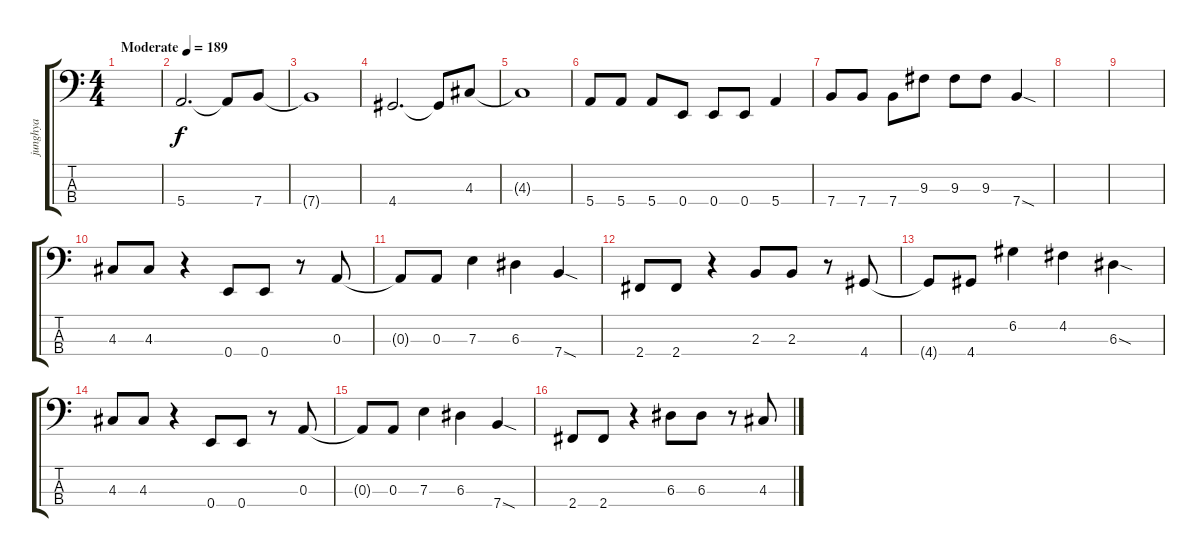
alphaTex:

\track ("junghya" "junghya") {instrument electricbassfinger}
\staff {score tabs}
\tuning (G2 D2 A1 E1) {hide}
\ts (4 4)
\tempo (189 "Moderate")
\clef f4
\ks c
|
5.4.2{d} 5.4{t}.8 7.4.8 |
7.4{t}.1 |
4.4.2{d} 4.4{t}.8 4.3.8 |
4.3{t}.1 |
5.4.8 5.4.8 5.4.8 0.4.8 0.4.8 0.4.8 5.4.4 |
7.4.8 7.4.8 7.4.8 9.3.8 9.3.8 9.3.8 7.4{sod}.4 |
|
|
4.3.8 4.3.8 r.4 0.4.8 0.4.8 r.8 0.3.8 |
0.3{t}.8 0.3.8 7.3.4 6.3.4 7.4{sod}.4 |
2.4.8 2.4.8 r.4 2.3.8 2.3.8 r.8 4.4.8 |
4.4{t}.8 4.4.8 6.2.4 4.2.4 6.3{sod}.4 |
4.3.8 4.3.8 r.4 0.4.8 0.4.8 r.8 0.3.8 |
0.3{t}.8 0.3.8 7.3.4 6.3.4 7.4{sod}.4 |
2.4.8 2.4.8 r.4 6.3.8 6.3.8 r.8 4.3.8
